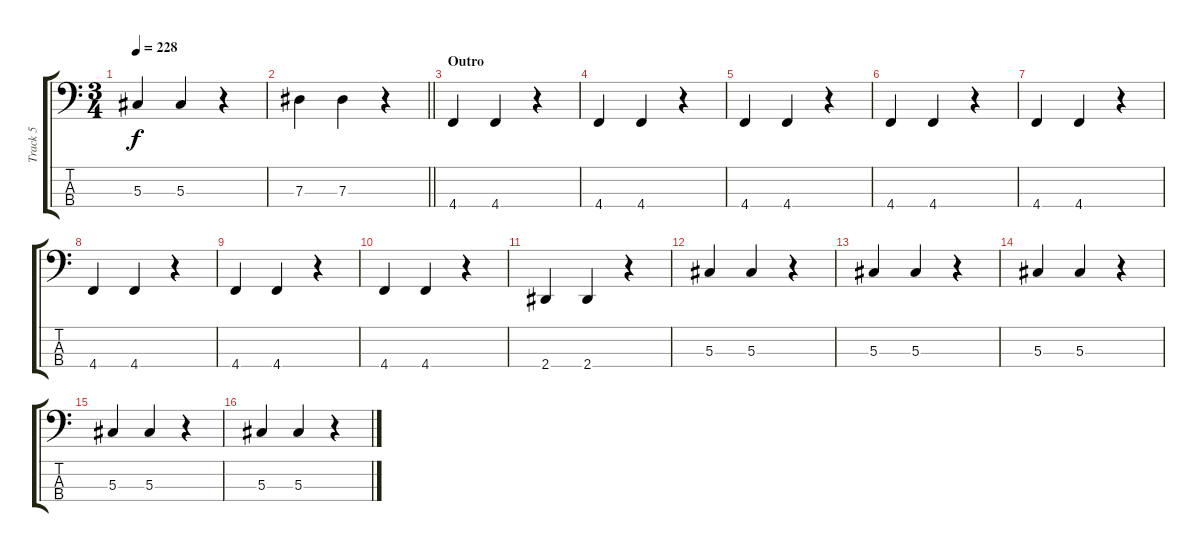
\track ("Track 5" "Track 5") {instrument electricbasspick}
\staff {score tabs}
\tuning (Gb2 Db2 Ab1 Db1) {hide}
\ts (3 4)
\tempo 228
\clef f4
\ks c
5.3.4{dy f} 5.3.4 r.4 |
\barLineRight lightlight
7.3.4 7.3.4 r.4 |
\section ("" "Outro")
4.4.4 4.4.4 r.4 |
4.4.4 4.4.4 r.4 |
4.4.4 4.4.4 r.4 |
4.4.4 4.4.4 r.4 |
4.4.4 4.4.4 r.4 |
4.4.4 4.4.4 r.4 |
4.4.4 4.4.4 r.4 |
4.4.4 4.4.4 r.4 |
2.4.4 2.4.4 r.4 |
5.3.4 5.3.4 r.4 |
5.3.4 5.3.4 r.4 |
5.3.4 5.3.4 r.4 |
5.3.4 5.3.4 r.4 |
5.3.4 5.3.4 r.4
